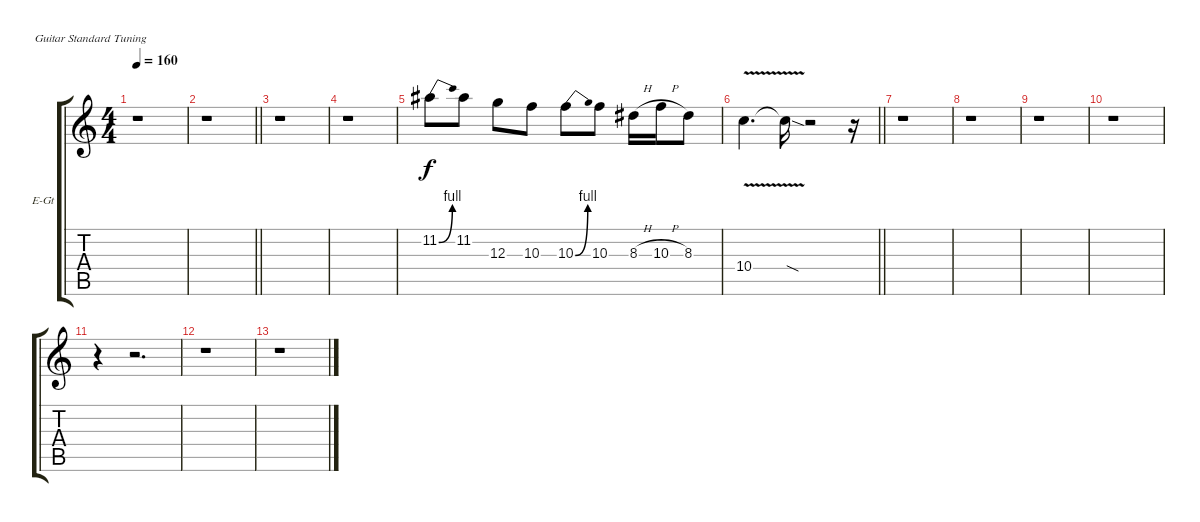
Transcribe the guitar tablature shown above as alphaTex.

\bracketExtendMode groupsimilarinstruments
\firstSystemTrackNameOrientation horizontal
\otherSystemsTrackNameOrientation horizontal
\track ("Гитара I" "E-Gt") {instrument distortionguitar}
\staff {score tabs}
\tuning (E4 B3 G3 D3 A2 E2)
\ts (4 4)
\tempo 160
\clef g2
\ks c
r.1{dy f} |
\barLineRight lightlight
r.1 |
r.1 |
r.1 |
11.2{be (bend 0 0 60 4)}.8 11.2.8 12.3.8 10.3.8 10.3{be (bend 0 0 60 4)}.8 10.3.8 8.3{h}.16 10.3{h}.16 8.3.8 |
\barLineRight lightlight
10.4{v}.4{d} 10.4{v sod t}.16 r.2 r.16 |
r.1 |
r.1 |
r.1 |
r.1 |
r.4 r.2{d} |
r.1 |
r.1
